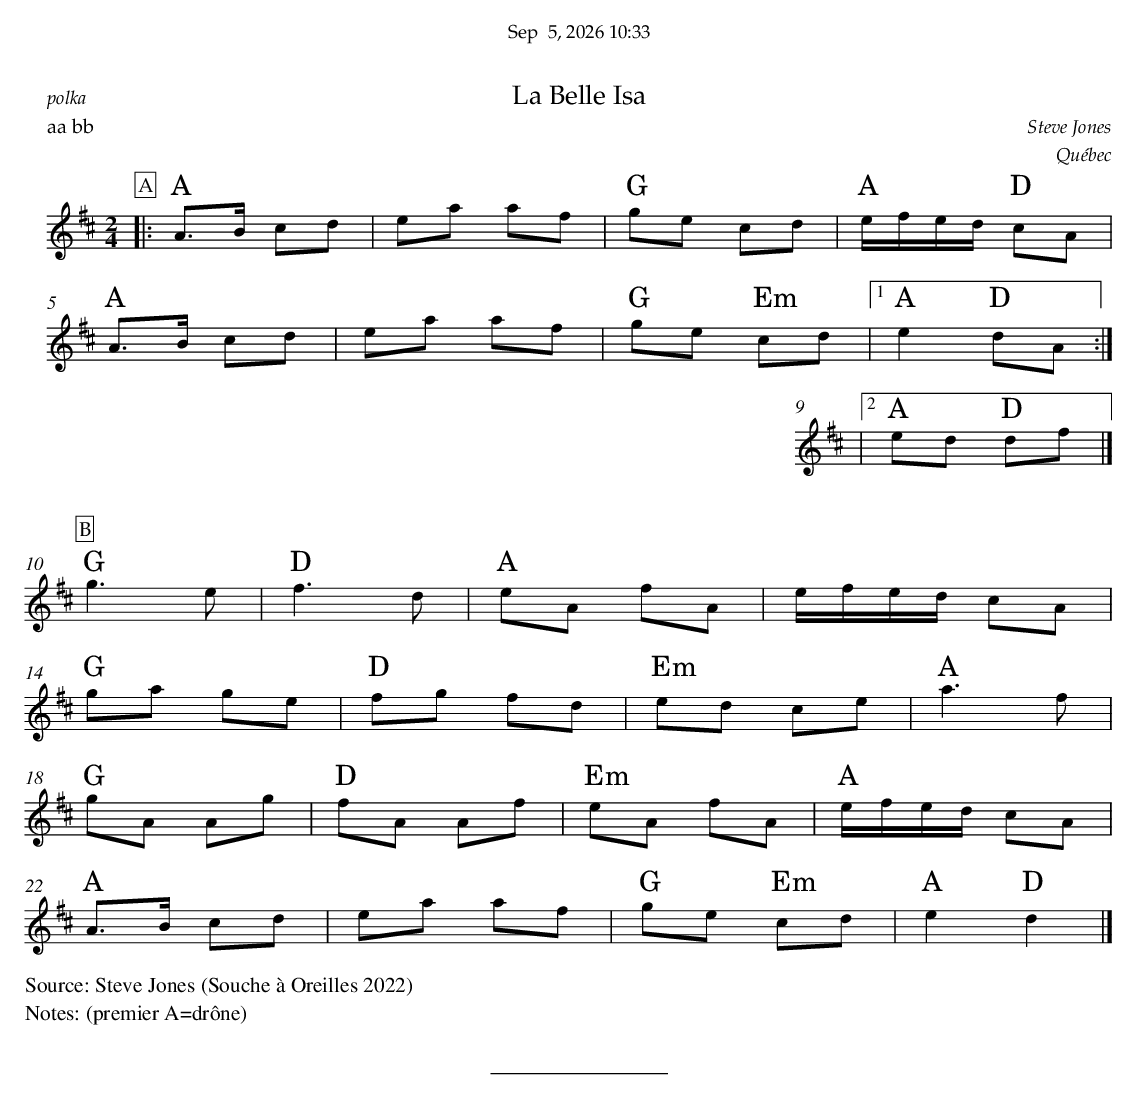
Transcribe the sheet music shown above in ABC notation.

X:1
T:La Belle Isa
C:Steve Jones
O:Québec
P:aa bb
M:2/4
L:1/8
K:Dmaj
P:A
|: "A" A>B cd | ea af |"G" ge cd | "A" e/f/e/d/ "D" cA |
"A" A>B cd|ea af|"G" ge "Em" cd|1 "A" e2 "D" dA:|
|2 "A" ed "D" df|]
%%vskip 0.5cm
P:B
"G" g3 e | "D" f3 d | "A" eA fA | e/f/e/d/ cA |
"G" ga ge | "D" fg fd | "Em" ed ce | "A" a3 f |
"G" gA Ag | "D" fA Af | "Em" eA fA | "A" e/f/e/d/ cA |
"A" A>B cd | ea af | "G" ge "Em" cd | "A" e2 "D" d2 |]
